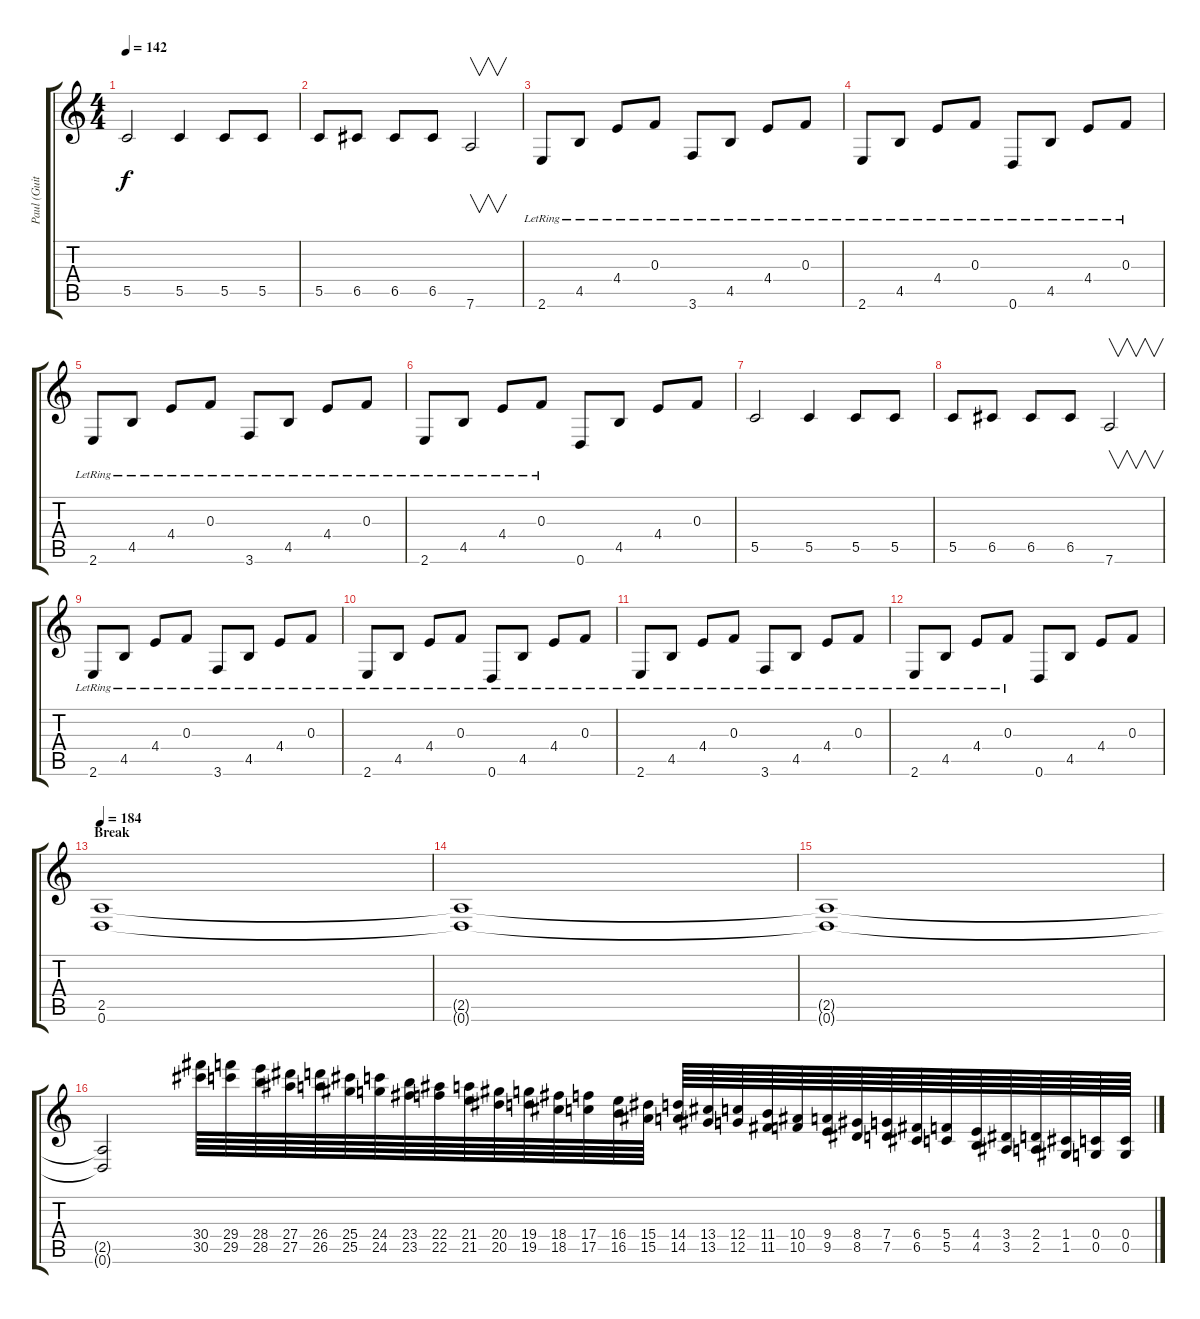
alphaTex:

\track ("Paul (Guitar)" "Paul (Guit") {instrument distortionguitar}
\staff {score tabs}
\tuning (D4 A3 F3 C3 G2 D2) {hide}
\ts (4 4)
\tempo 142
\clef g2
\ks c
5.5.2{dy f} 5.5.4 5.5.8 5.5.8 |
5.5.8 6.5.8 6.5.8 6.5.8 7.6.2{v} |
2.6{lr}.8 4.5{lr}.8 4.4{lr}.8 0.3{lr}.8 3.6{lr}.8 4.5{lr}.8 4.4{lr}.8 0.3{lr}.8 |
2.6{lr}.8 4.5{lr}.8 4.4{lr}.8 0.3{lr}.8 0.6{lr}.8 4.5{lr}.8 4.4{lr}.8 0.3{lr}.8 |
2.6{lr}.8 4.5{lr}.8 4.4{lr}.8 0.3{lr}.8 3.6{lr}.8 4.5{lr}.8 4.4{lr}.8 0.3{lr}.8 |
2.6{lr}.8 4.5{lr}.8 4.4{lr}.8 0.3{lr}.8 0.6.8 4.5.8 4.4.8 0.3.8 |
5.5.2 5.5.4 5.5.8 5.5.8 |
5.5.8 6.5.8 6.5.8 6.5.8 7.6.2{v} |
2.6{lr}.8 4.5{lr}.8 4.4{lr}.8 0.3{lr}.8 3.6{lr}.8 4.5{lr}.8 4.4{lr}.8 0.3{lr}.8 |
2.6{lr}.8 4.5{lr}.8 4.4{lr}.8 0.3{lr}.8 0.6{lr}.8 4.5{lr}.8 4.4{lr}.8 0.3{lr}.8 |
2.6{lr}.8 4.5{lr}.8 4.4{lr}.8 0.3{lr}.8 3.6{lr}.8 4.5{lr}.8 4.4{lr}.8 0.3{lr}.8 |
2.6{lr}.8 4.5{lr}.8 4.4{lr}.8 0.3{lr}.8 0.6.8 4.5.8 4.4.8 0.3.8 |
\section ("" "Break")
\tempo 184
(2.5 0.6).1 |
(2.5{t} 0.6{t}).1 |
(2.5{t} 0.6{t}).1 |
(2.5{t} 0.6{t}).2 (30.4 30.5).64 (29.4 29.5).64 (28.4 28.5).64 (27.4 27.5).64 (26.4 26.5).64 (25.4 25.5).64 (24.4 24.5).64 (23.4 23.5).64 (22.4 22.5).64 (21.4 21.5).64 (20.4 20.5).64 (19.4 19.5).64 (18.4 18.5).64 (17.4 17.5).64 (16.4 16.5).64 (15.4 15.5).64 (14.4 14.5).64 (13.4 13.5).64 (12.4 12.5).64 (11.4 11.5).64 (10.4 10.5).64 (9.4 9.5).64 (8.4 8.5).64 (7.4 7.5).64 (6.4 6.5).64 (5.4 5.5).64 (4.4 4.5).64 (3.4 3.5).64 (2.4 2.5).64 (1.4 1.5).64 (0.4 0.5).64 (0.4 0.5).64
